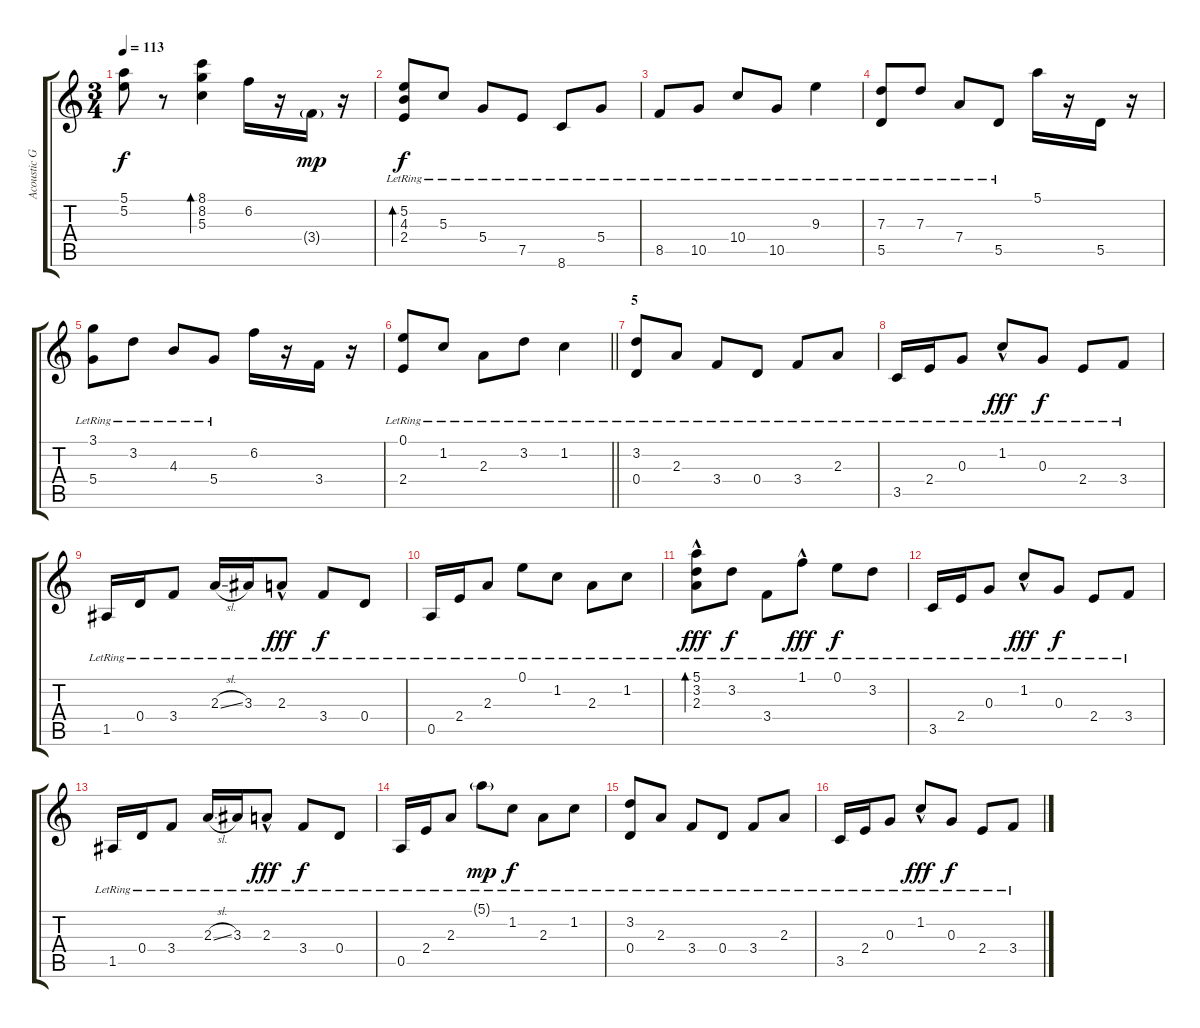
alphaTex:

\track ("Acoustic Guitar" "Acoustic G") {instrument acousticguitarsteel}
\staff {score tabs}
\tuning (E4 B3 G3 D3 A2 E2) {hide}
\ts (3 4)
\tempo 113
\clef g2
\ks c
(5.1 5.2).8{dy f} r.8 (8.1 8.2 5.3).4{bd 120} 6.2.16 r.16 3.4{g}.16{dy mp} r.16 |
(5.2{lr} 4.3{lr} 2.4{lr}).8{bd 120 dy f} 5.3{lr}.8 5.4{lr}.8 7.5{lr}.8 8.6{lr}.8 5.4{lr}.8 |
8.5{lr}.8 10.5{lr}.8 10.4{lr}.8 10.5{lr}.8 9.3{lr}.4 |
(7.3{lr} 5.5{lr}).8 7.3{lr}.8 7.4{lr}.8 5.5{lr}.8 5.1.16 r.16 5.5.16 r.16 |
(3.1{lr} 5.4{lr}).8 3.2{lr}.8 4.3{lr}.8 5.4{lr}.8 6.2.16 r.16 3.4.16 r.16 |
\barLineRight lightlight
(0.1{lr} 2.4{lr}).8 1.2{lr}.8 2.3{lr}.8 3.2{lr}.8 1.2{lr}.4 |
\section ("" "5")
(3.2{lr} 0.4{lr}).8 2.3{lr}.8 3.4{lr}.8 0.4{lr}.8 3.4{lr}.8 2.3{lr}.8 |
3.5{lr}.16 2.4{lr}.16 0.3{lr}.8 1.2{hac lr}.8{dy fff} 0.3{lr}.8{dy f} 2.4{lr}.8 3.4{lr}.8 |
1.5{lr}.16 0.4{lr}.16 3.4{lr}.8 2.3{sl lr}.16 3.3{lr}.16 2.3{hac lr}.8{dy fff} 3.4{lr}.8{dy f} 0.4{lr}.8 |
0.5{lr}.16 2.4{lr}.16 2.3{lr}.8 0.1{lr}.8 1.2{lr}.8 2.3{lr}.8 1.2{lr}.8 |
(5.1{hac lr} 3.2{lr} 2.3{lr}).8{bd 120 dy fff} 3.2{lr}.8{dy f} 3.4{lr}.8 1.1{hac lr}.8{dy fff} 0.1{lr}.8{dy f} 3.2{lr}.8 |
3.5{lr}.16 2.4{lr}.16 0.3{lr}.8 1.2{hac lr}.8{dy fff} 0.3{lr}.8{dy f} 2.4{lr}.8 3.4{lr}.8 |
1.5{lr}.16 0.4{lr}.16 3.4{lr}.8 2.3{sl lr}.16 3.3{lr}.16 2.3{hac lr}.8{dy fff} 3.4{lr}.8{dy f} 0.4{lr}.8 |
0.5{lr}.16 2.4{lr}.16 2.3{lr}.8 5.1{g lr}.8{dy mp} 1.2{lr}.8{dy f} 2.3{lr}.8 1.2{lr}.8 |
(3.2{lr} 0.4{lr}).8 2.3{lr}.8 3.4{lr}.8 0.4{lr}.8 3.4{lr}.8 2.3{lr}.8 |
3.5{lr}.16 2.4{lr}.16 0.3{lr}.8 1.2{hac lr}.8{dy fff} 0.3{lr}.8{dy f} 2.4{lr}.8 3.4{lr}.8
